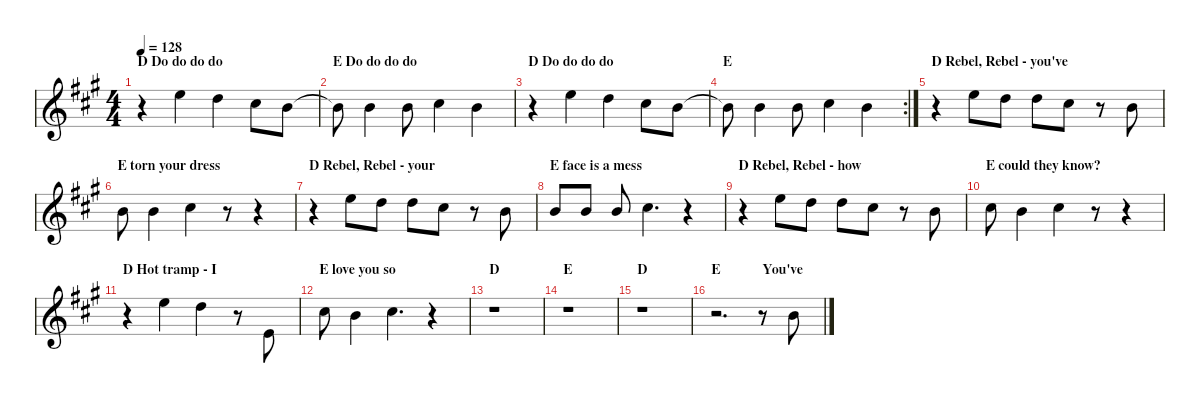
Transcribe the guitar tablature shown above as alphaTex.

\hideDynamics
\bracketExtendMode nobrackets
\singleTrackTrackNamePolicy hidden
\multiTrackTrackNamePolicy hidden
\firstSystemTrackNameMode fullname
\firstSystemTrackNameOrientation horizontal
\otherSystemsTrackNameOrientation horizontal
\track ("Tenor Voice" "Singer") {instrument voiceoohs}
\staff {score}
\tuning (E4 B3 G3 D3 A2 E2)
\ts (4 4)
\section ("" "D Do do do do")
\tempo 128
\clef g2
\ks a
r.4{dy f beam Down} 12.1{acc forcenatural}.4{beam Down} 10.1{acc forcenatural}.4{beam Down} 9.1{acc #}.8{beam Down} 7.1{acc forcenatural}.8{beam Down} |
\section ("" "E Do do do do")
7.1{t acc forcenatural}.8{beam Down} 7.1{acc forcenatural}.4{beam Down} 7.1{acc forcenatural}.8{beam Down} 9.1{acc #}.4{beam Down} 7.1{acc forcenatural}.4{beam Down} |
\section ("" "D Do do do do")
r.4{beam Down} 12.1{acc forcenatural}.4{beam Down} 10.1{acc forcenatural}.4{beam Down} 9.1{acc #}.8{beam Down} 7.1{acc forcenatural}.8{beam Down} |
\rc 2
\section ("" "E")
7.1{t acc forcenatural}.8{beam Down} 7.1{acc forcenatural}.4{beam Down} 7.1{acc forcenatural}.8{beam Down} 9.1{acc #}.4{beam Down} 7.1{acc forcenatural}.4{beam Down} |
\section ("" "D Rebel, Rebel - you've")
r.4{beam Down} 12.1{acc forcenatural}.8{beam Down} 10.1{acc forcenatural}.8{beam Down} 10.1{acc forcenatural}.8{beam Down} 9.1{acc #}.8{beam Down} r.8{beam Down} 7.1{acc forcenatural}.8{beam Down} |
\section ("" "E torn your dress")
7.1{acc forcenatural}.8{beam Down} 7.1{acc forcenatural}.4{beam Down} 9.1{acc #}.4{beam Down} r.8{beam Down} r.4{beam Down} |
\section ("" "D Rebel, Rebel - your")
r.4{beam Down} 12.1{acc forcenatural}.8{beam Down} 10.1{acc forcenatural}.8{beam Down} 10.1{acc forcenatural}.8{beam Down} 9.1{acc #}.8{beam Down} r.8{beam Down} 7.1{acc forcenatural}.8{beam Down} |
\section ("" "E face is a mess")
7.1{acc forcenatural}.8{beam Up} 7.1{acc forcenatural}.8{beam Up} 7.1{acc forcenatural}.8{beam Up} 9.1{acc #}.4{d beam Down} r.4{beam Down} |
\section ("" "D Rebel, Rebel - how")
r.4{beam Down} 12.1{acc forcenatural}.8{beam Down} 10.1{acc forcenatural}.8{beam Down} 10.1{acc forcenatural}.8{beam Down} 9.1{acc #}.8{beam Down} r.8{beam Down} 7.1{acc forcenatural}.8{beam Down} |
\section ("" "E could they know?")
9.1{acc #}.8{beam Down} 7.1{acc forcenatural}.4{beam Down} 9.1{acc #}.4{beam Down} r.8{beam Down} r.4{beam Down} |
\section ("" "D Hot tramp - I")
r.4{beam Down} 12.1{acc forcenatural}.4{beam Down} 10.1{acc forcenatural}.4{beam Down} r.8{beam Down} 9.3{acc forcenatural}.8{beam Up} |
\section ("" "E love you so")
9.1{acc #}.8{beam Down} 7.1{acc forcenatural}.4{beam Down} 9.1{acc #}.4{d beam Down} r.4{beam Down} |
\section ("" "D")
r.1{beam Down} |
\section ("" "E")
r.1{beam Down} |
\section ("" "D")
r.1{beam Down} |
\section ("" "E            You've")
r.2{d beam Down} r.8{beam Down} 12.2{acc forcenatural}.8{beam Down}
